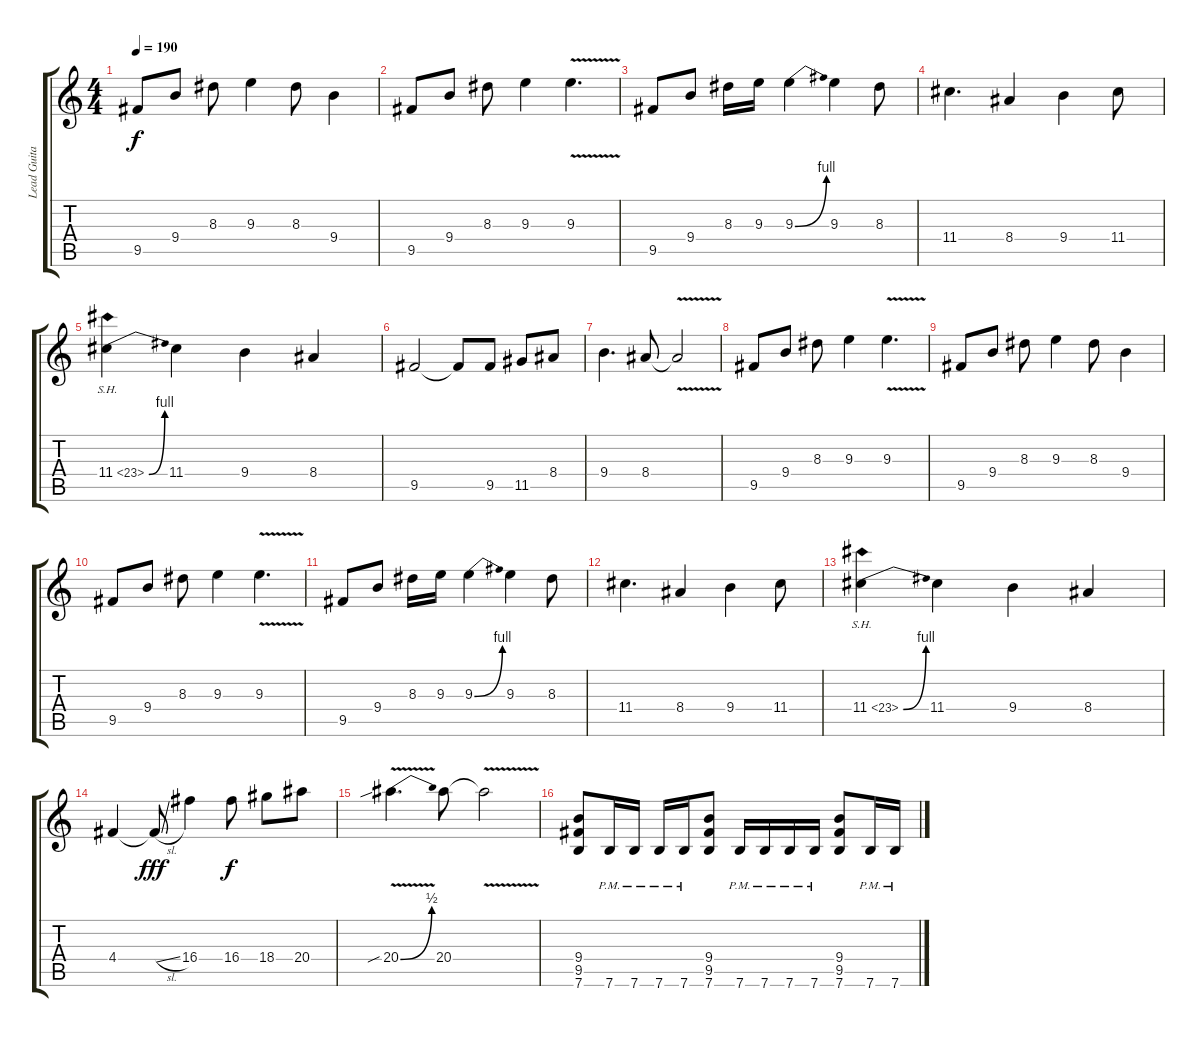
\track ("Lead Guitar" "Lead Guita") {instrument overdrivenguitar}
\staff {score tabs}
\tuning (E4 B3 G3 D3 A2 E2) {hide}
\ts (4 4)
\tempo 190
\clef g2
\ks c
9.5.8{dy f} 9.4.8 8.3.8 9.3.4 8.3.8 9.4.4 |
9.5.8 9.4.8 8.3.8 9.3.4 9.3{v}.4{d} |
9.5.8 9.4.8 8.3.16 9.3.16 9.3{be (bend 0 0 60 4)}.4 9.3.4 8.3.8 |
11.4.4{d} 8.4.4 9.4.4 11.4.8 |
11.4{be (bend 0 0 60 4) sh 12}.4 11.4.4 9.4.4 8.4.4 |
9.5.2 9.5{t}.8 9.5.8 11.5.8 8.4.8 |
9.4.4{d} 8.4.8 8.4{v t}.2 |
9.5.8 9.4.8 8.3.8 9.3.4 9.3{v}.4{d} |
9.5.8 9.4.8 8.3.8 9.3.4 8.3.8 9.4.4 |
9.5.8 9.4.8 8.3.8 9.3.4 9.3{v}.4{d} |
9.5.8 9.4.8 8.3.16 9.3.16 9.3{be (bend 0 0 60 4)}.4 9.3.4 8.3.8 |
11.4.4{d} 8.4.4 9.4.4 11.4.8 |
11.4{be (bend 0 0 60 4) sh 12}.4 11.4.4 9.4.4 8.4.4 |
4.4.4 4.4{sl t}.8{dy fff} 16.4.4 16.4.8{dy f} 18.4.8 20.4.8 |
20.4{be (bend 0 0 60 2) v sib}.4{d} 20.4.8 20.4{v t}.2 |
(9.4 9.5 7.6).8 7.6{pm}.16 7.6{pm}.16 7.6{pm}.16 7.6{pm}.16 (9.4 9.5 7.6).8 7.6{pm}.16 7.6{pm}.16 7.6{pm}.16 7.6{pm}.16 (9.4 9.5 7.6).8 7.6{pm}.16 7.6{pm}.16
